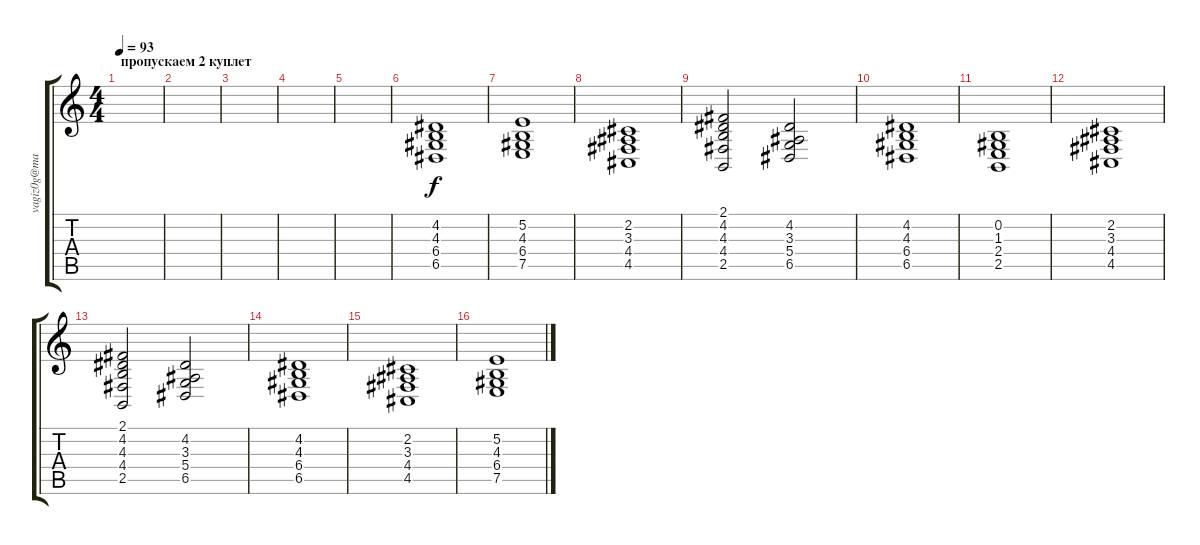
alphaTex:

\track ("vagiz0g@mail.ru" "vagiz0g@ma") {solo instrument synthstrings2}
\staff {score tabs}
\tuning (E4 B3 G3 D3 A2 E2) {hide}
\ts (4 4)
\section ("" "пропускаем 2 куплет")
\tempo 93
\clef g2
\ks c
|
|
|
|
|
(4.2 4.3 6.4 6.5).1 |
(5.2 4.3 6.4 7.5).1 |
(2.2 3.3 4.4 4.5).1 |
(2.1 4.2 4.3 4.4 2.5).2 (4.2 3.3 5.4 6.5).2 |
(4.2 4.3 6.4 6.5).1 |
(0.2 1.3 2.4 2.5).1 |
(2.2 3.3 4.4 4.5).1 |
(2.1 4.2 4.3 4.4 2.5).2 (4.2 3.3 5.4 6.5).2 |
(4.2 4.3 6.4 6.5).1 |
(2.2 3.3 4.4 4.5).1 |
(5.2 4.3 6.4 7.5).1
